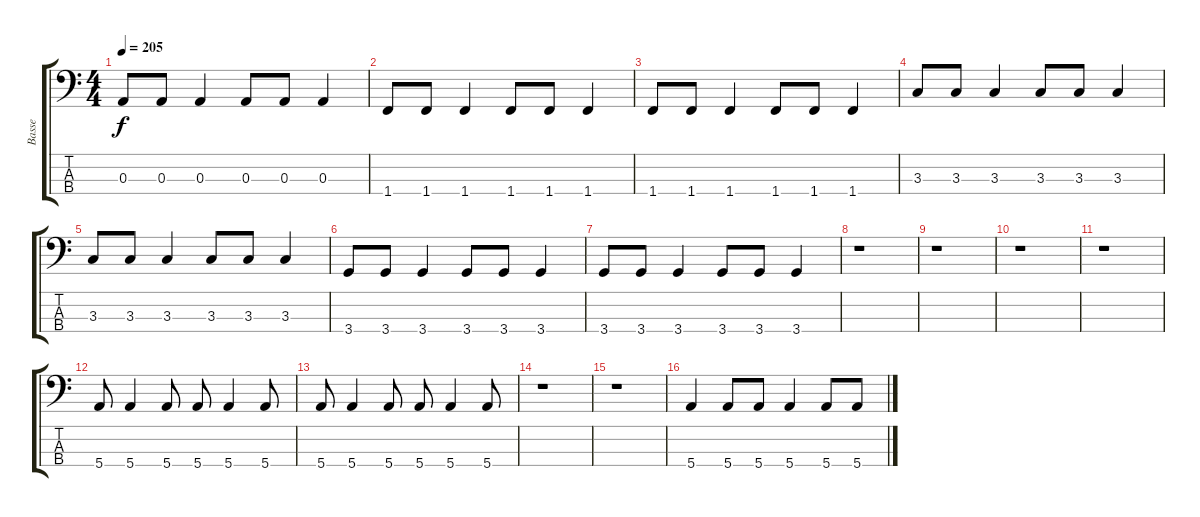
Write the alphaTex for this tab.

\track ("Basse" "Basse") {instrument electricbasspick}
\staff {score tabs}
\tuning (G2 D2 A1 E1) {hide}
\ts (4 4)
\tempo 205
\clef f4
\ks c
0.3.8{dy f} 0.3.8 0.3.4 0.3.8 0.3.8 0.3.4 |
1.4.8 1.4.8 1.4.4 1.4.8 1.4.8 1.4.4 |
1.4.8 1.4.8 1.4.4 1.4.8 1.4.8 1.4.4 |
3.3.8 3.3.8 3.3.4 3.3.8 3.3.8 3.3.4 |
3.3.8 3.3.8 3.3.4 3.3.8 3.3.8 3.3.4 |
3.4.8 3.4.8 3.4.4 3.4.8 3.4.8 3.4.4 |
3.4.8 3.4.8 3.4.4 3.4.8 3.4.8 3.4.4 |
r.1 |
r.1 |
r.1 |
r.1 |
5.4.8 5.4.4 5.4.8 5.4.8 5.4.4 5.4.8 |
5.4.8 5.4.4 5.4.8 5.4.8 5.4.4 5.4.8 |
r.1 |
r.1 |
5.4.4 5.4.8 5.4.8 5.4.4 5.4.8 5.4.8
